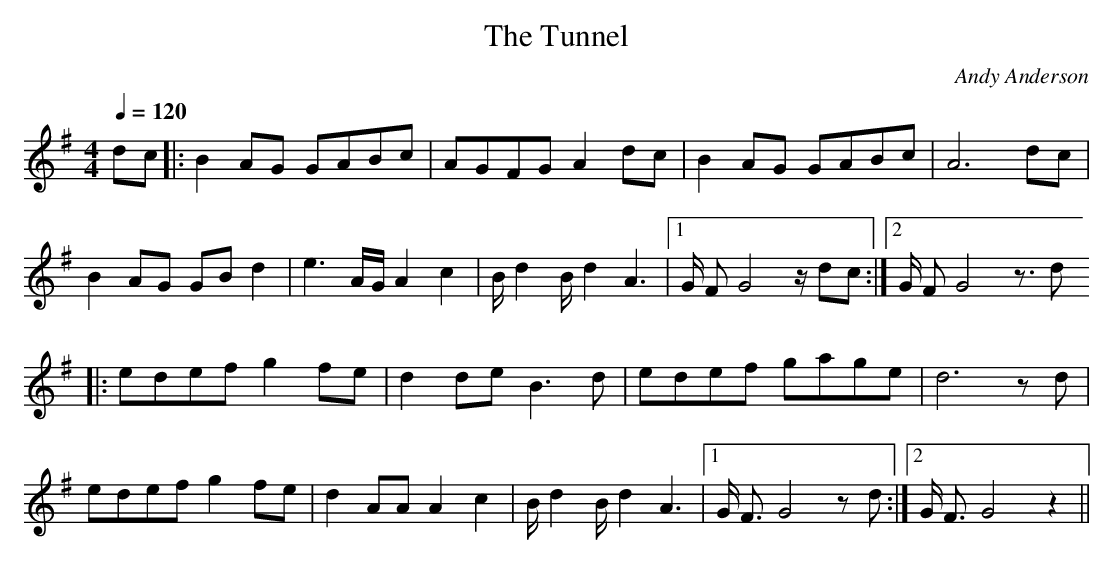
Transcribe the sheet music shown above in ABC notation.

X:1
T:The Tunnel
C:Andy Anderson
M:4/4
L:1/8
Q:1/4=120
K:G
dc|: B2 AG GABc|AGFG A2 dc|B2 AG GABc|A6 dc|
B2 AG GB d2|e3 A/2G/2 A2 c2|B/2 d2 B/2 d2 A3 \
|1 G/2 F G4 z/2 dc :|2 G/2 F G4 z3/2 d
|: edef g2 fe |d2 de B3 d|edef gage| d6 z d |
edef g2 fe |d2 AA A2 c2|B/2 d2 B/2 d2 A3 \
|1 G/2 F3/2 G4 z d :|2 G/2 F3/2 G4 z2 ||
